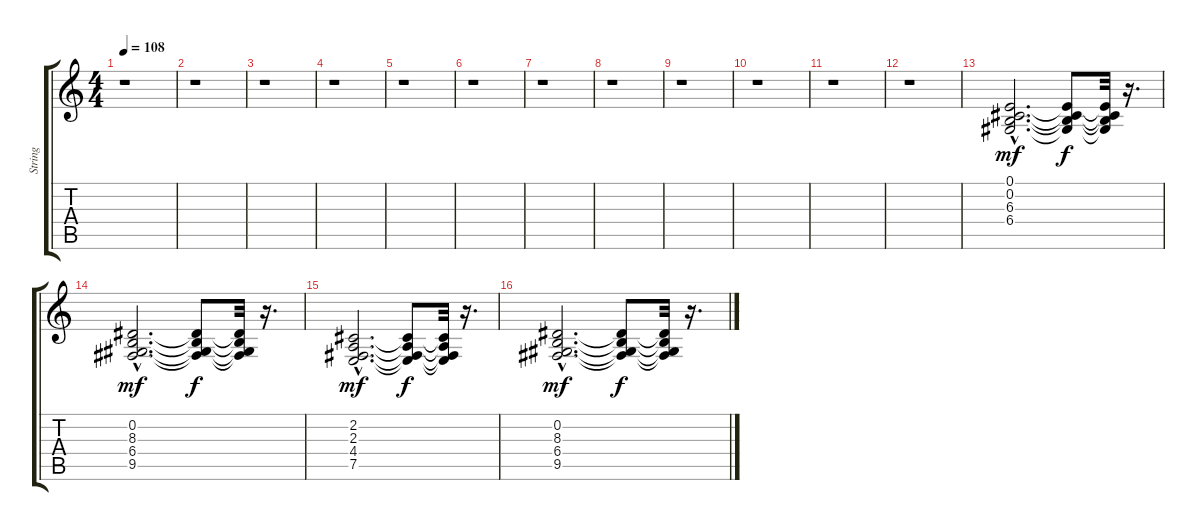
\track ("String" "String") {instrument stringensemble1}
\staff {score tabs}
\tuning (E4 B3 G3 D3 A2 E2) {hide}
\ts (4 4)
\tempo 108
\clef g2
\ks c
r.1{dy mf} |
r.1 |
r.1 |
r.1 |
r.1 |
r.1 |
r.1 |
r.1 |
r.1 |
r.1 |
r.1 |
r.1 |
(0.1{hac} 0.2{hac} 6.3{hac} 6.4{hac}).2{d} (0.1{t} 0.2{t} 6.3{t} 6.4{t}).8{dy f} (0.1{t} 0.2{t} 6.3{t} 6.4{t}).32 r.16{d} |
(0.2{hac} 8.3{hac} 6.4{hac} 9.5{hac}).2{d dy mf} (0.2{t} 8.3{t} 6.4{t} 9.5{t}).8{dy f} (0.2{t} 8.3{t} 6.4{t} 9.5{t}).32 r.16{d} |
(2.2{hac} 2.3{hac} 4.4{hac} 7.5{hac}).2{d dy mf} (2.2{t} 2.3{t} 4.4{t} 7.5{t}).8{dy f} (2.2{t} 2.3{t} 4.4{t} 7.5{t}).32 r.16{d} |
(0.2{hac} 8.3{hac} 6.4{hac} 9.5{hac}).2{d dy mf} (0.2{t} 8.3{t} 6.4{t} 9.5{t}).8{dy f} (0.2{t} 8.3{t} 6.4{t} 9.5{t}).32 r.16{d}
